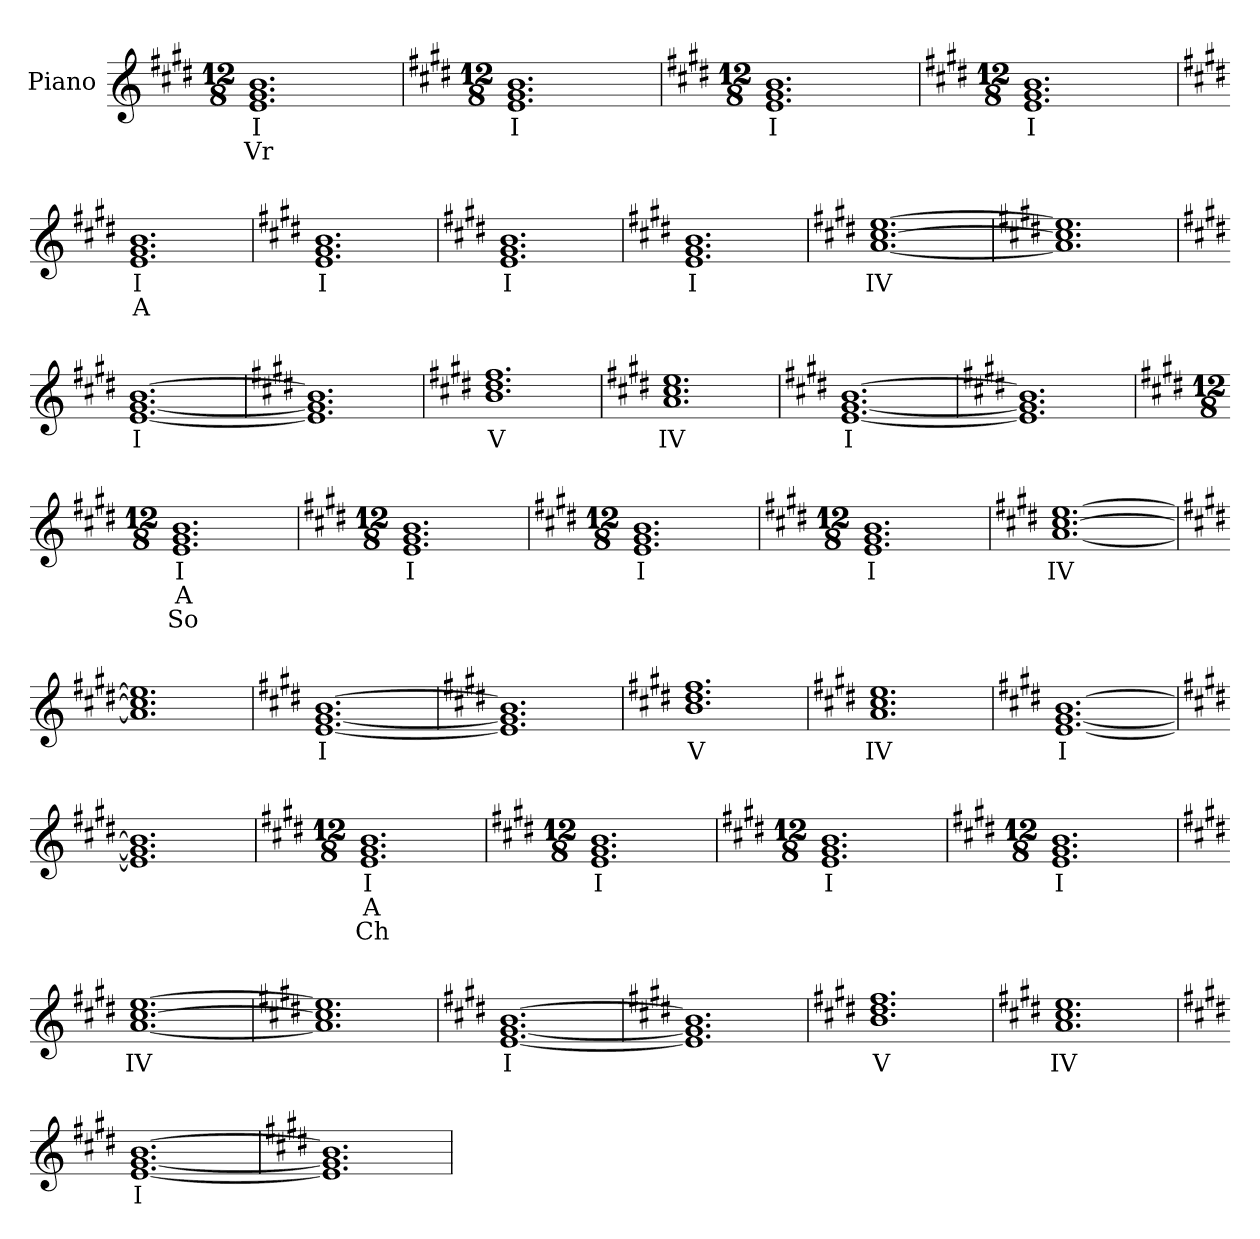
**kern	**text	**text	**text
*part1	*part1	*part1	*part1
*staff1	*staff1	*staff1	*staff1
*I"Piano	*	*	*
*I'Pno	*	*	*
*k[f#c#g#d#]	*	*	*
*E:	*	*	*
*M12/8	*	*	*
=	=	=	=
1.e 1.g# 1.b	I	Vr	.
=	=	=	=
*k[f#c#g#d#]	*	*	*
*E:	*	*	*
*M12/8	*	*	*
1.e 1.g# 1.b	I	.	.
=	=	=	=
*k[f#c#g#d#]	*	*	*
*E:	*	*	*
*M12/8	*	*	*
1.e 1.g# 1.b	I	.	.
=	=	=	=
*k[f#c#g#d#]	*	*	*
*E:	*	*	*
*M12/8	*	*	*
1.e 1.g# 1.b	I	.	.
=	=	=	=
*k[f#c#g#d#]	*	*	*
*E:	*	*	*
1.e 1.g# 1.b	I	A	.
=	=	=	=
*k[f#c#g#d#]	*	*	*
*E:	*	*	*
1.e 1.g# 1.b	I	.	.
=	=	=	=
*k[f#c#g#d#]	*	*	*
*E:	*	*	*
1.e 1.g# 1.b	I	.	.
=	=	=	=
*k[f#c#g#d#]	*	*	*
*E:	*	*	*
1.e 1.g# 1.b	I	.	.
=	=	=	=
*k[f#c#g#d#]	*	*	*
*E:	*	*	*
[1.a [1.cc# [1.ee	IV	.	.
=	=	=	=
*k[f#c#g#d#]	*	*	*
*E:	*	*	*
1.a] 1.cc#] 1.ee]	.	.	.
=	=	=	=
*k[f#c#g#d#]	*	*	*
*E:	*	*	*
[1.e [1.g# [1.b	I	.	.
=	=	=	=
*k[f#c#g#d#]	*	*	*
*E:	*	*	*
1.e] 1.g#] 1.b]	.	.	.
=	=	=	=
*k[f#c#g#d#]	*	*	*
*E:	*	*	*
1.b 1.dd# 1.ff#	V	.	.
=	=	=	=
*k[f#c#g#d#]	*	*	*
*E:	*	*	*
1.a 1.cc# 1.ee	IV	.	.
=	=	=	=
*k[f#c#g#d#]	*	*	*
*E:	*	*	*
[1.e [1.g# [1.b	I	.	.
=	=	=	=
*k[f#c#g#d#]	*	*	*
*E:	*	*	*
1.e] 1.g#] 1.b]	.	.	.
=	=	=	=
*k[f#c#g#d#]	*	*	*
*E:	*	*	*
*M12/8	*	*	*
1.e 1.g# 1.b	I	A	So
=	=	=	=
*k[f#c#g#d#]	*	*	*
*E:	*	*	*
*M12/8	*	*	*
1.e 1.g# 1.b	I	.	.
=	=	=	=
*k[f#c#g#d#]	*	*	*
*E:	*	*	*
*M12/8	*	*	*
1.e 1.g# 1.b	I	.	.
=	=	=	=
*k[f#c#g#d#]	*	*	*
*E:	*	*	*
*M12/8	*	*	*
1.e 1.g# 1.b	I	.	.
=	=	=	=
*k[f#c#g#d#]	*	*	*
*E:	*	*	*
[1.a [1.cc# [1.ee	IV	.	.
=	=	=	=
*k[f#c#g#d#]	*	*	*
*E:	*	*	*
1.a] 1.cc#] 1.ee]	.	.	.
=	=	=	=
*k[f#c#g#d#]	*	*	*
*E:	*	*	*
[1.e [1.g# [1.b	I	.	.
=	=	=	=
*k[f#c#g#d#]	*	*	*
*E:	*	*	*
1.e] 1.g#] 1.b]	.	.	.
=	=	=	=
*k[f#c#g#d#]	*	*	*
*E:	*	*	*
1.b 1.dd# 1.ff#	V	.	.
=	=	=	=
*k[f#c#g#d#]	*	*	*
*E:	*	*	*
1.a 1.cc# 1.ee	IV	.	.
=	=	=	=
*k[f#c#g#d#]	*	*	*
*E:	*	*	*
[1.e [1.g# [1.b	I	.	.
=	=	=	=
*k[f#c#g#d#]	*	*	*
*E:	*	*	*
1.e] 1.g#] 1.b]	.	.	.
=	=	=	=
*k[f#c#g#d#]	*	*	*
*E:	*	*	*
*M12/8	*	*	*
1.e 1.g# 1.b	I	A	Ch
=	=	=	=
*k[f#c#g#d#]	*	*	*
*E:	*	*	*
*M12/8	*	*	*
1.e 1.g# 1.b	I	.	.
=	=	=	=
*k[f#c#g#d#]	*	*	*
*E:	*	*	*
*M12/8	*	*	*
1.e 1.g# 1.b	I	.	.
=	=	=	=
*k[f#c#g#d#]	*	*	*
*E:	*	*	*
*M12/8	*	*	*
1.e 1.g# 1.b	I	.	.
=	=	=	=
*k[f#c#g#d#]	*	*	*
*E:	*	*	*
[1.a [1.cc# [1.ee	IV	.	.
=	=	=	=
*k[f#c#g#d#]	*	*	*
*E:	*	*	*
1.a] 1.cc#] 1.ee]	.	.	.
=	=	=	=
*k[f#c#g#d#]	*	*	*
*E:	*	*	*
[1.e [1.g# [1.b	I	.	.
=	=	=	=
*k[f#c#g#d#]	*	*	*
*E:	*	*	*
1.e] 1.g#] 1.b]	.	.	.
=	=	=	=
*k[f#c#g#d#]	*	*	*
*E:	*	*	*
1.b 1.dd# 1.ff#	V	.	.
=	=	=	=
*k[f#c#g#d#]	*	*	*
*E:	*	*	*
1.a 1.cc# 1.ee	IV	.	.
=	=	=	=
*k[f#c#g#d#]	*	*	*
*E:	*	*	*
[1.e [1.g# [1.b	I	.	.
=	=	=	=
*k[f#c#g#d#]	*	*	*
*E:	*	*	*
1.e] 1.g#] 1.b]	.	.	.
=	=	=	=
*-	*-	*-	*-
